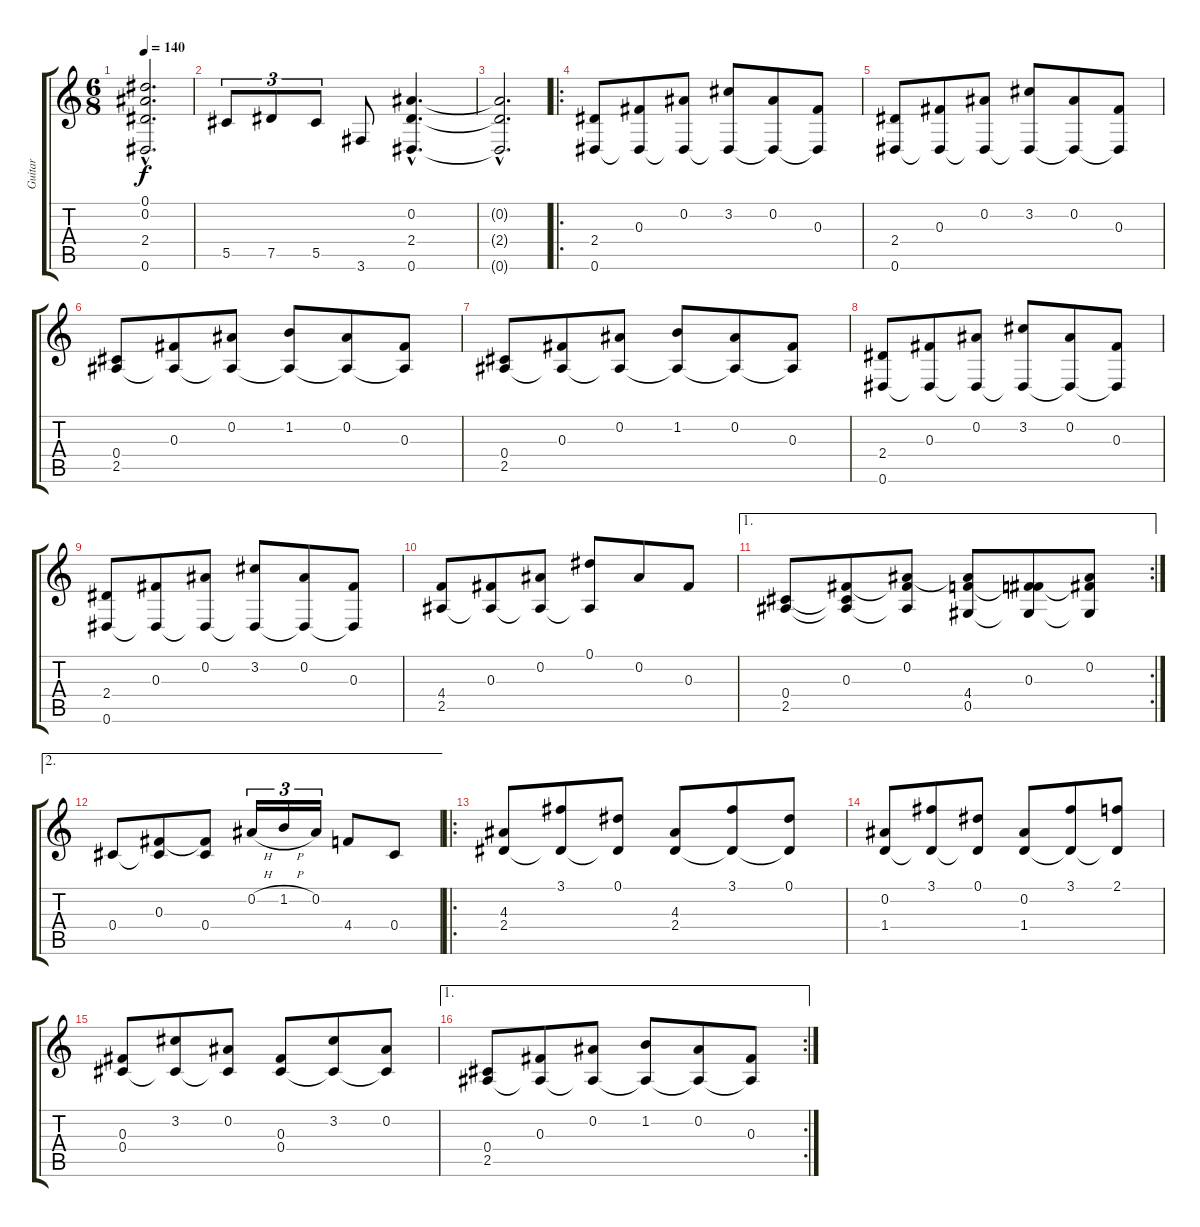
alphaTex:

\track ("Guitar" "Guitar") {instrument acousticguitarnylon}
\staff {score tabs}
\tuning (Eb4 Bb3 Gb3 Db3 Ab2 Eb2) {hide}
\ts (6 8)
\tempo 140
\clef g2
\ks c
(0.1{hac} 0.2{hac} 2.4{hac} 0.6{hac}).2{d dy f instrument acousticguitarnylon} |
5.5.8{tu (3 2)} 7.5.8{tu (3 2)} 5.5.8{tu (3 2)} 3.6.8 (0.2{hac} 2.4{hac} 0.6{hac}).4{d} |
(0.2{hac t} 2.4{hac t} 0.6{hac t}).2{d} |
\ro
(2.4 0.6).8 (0.3 0.6{t}).8 (0.2 0.6{t}).8 (3.2 0.6{t}).8 (0.2 0.6{t}).8 (0.3 0.6{t}).8 |
(2.4 0.6).8 (0.3 0.6{t}).8 (0.2 0.6{t}).8 (3.2 0.6{t}).8 (0.2 0.6{t}).8 (0.3 0.6{t}).8 |
(0.4 2.5).8 (0.3 2.5{t}).8 (0.2 2.5{t}).8 (1.2 2.5{t}).8 (0.2 2.5{t}).8 (0.3 2.5{t}).8 |
(0.4 2.5).8 (0.3 2.5{t}).8 (0.2 2.5{t}).8 (1.2 2.5{t}).8 (0.2 2.5{t}).8 (0.3 2.5{t}).8 |
(2.4 0.6).8 (0.3 0.6{t}).8 (0.2 0.6{t}).8 (3.2 0.6{t}).8 (0.2 0.6{t}).8 (0.3 0.6{t}).8 |
(2.4 0.6).8 (0.3 0.6{t}).8 (0.2 0.6{t}).8 (3.2 0.6{t}).8 (0.2 0.6{t}).8 (0.3 0.6{t}).8 |
(4.4 2.5).8 (0.3 2.5{t}).8 (0.2 2.5{t}).8 (0.1 2.5{t}).8 0.2.8 0.3.8 |
\ae 1
\rc 2
(0.4 2.5).8 (0.3 0.4{t} 2.5{t}).8 (0.2 0.3{t} 2.5{t}).8 (0.2{t} 4.4 0.5).8 (0.3 4.4{t} 0.5{t}).8 (0.2 0.3{t} 0.5{t}).8 |
\ae 2
0.4.8 (0.3 0.4{t}).8 (0.3{t} 0.4).8 0.2{h}.16{tu (3 2)} 1.2{h}.16{tu (3 2)} 0.2.16{tu (3 2)} 4.4.8 0.4.8 |
\ro
(4.3 2.4).8 (3.1 2.4{t}).8 (0.1 2.4{t}).8 (4.3 2.4).8 (3.1 2.4{t}).8 (0.1 2.4{t}).8 |
(0.2 1.4).8 (3.1 1.4{t}).8 (0.1 1.4{t}).8 (0.2 1.4).8 (3.1 1.4{t}).8 (2.1 1.4{t}).8 |
(0.3 0.4).8 (3.2 0.4{t}).8 (0.2 0.4{t}).8 (0.3 0.4).8 (3.2 0.4{t}).8 (0.2 0.4{t}).8 |
\ae 1
\rc 2
(0.4 2.5).8 (0.3 2.5{t}).8 (0.2 2.5{t}).8 (1.2 2.5{t}).8 (0.2 2.5{t}).8 (0.3 2.5{t}).8
